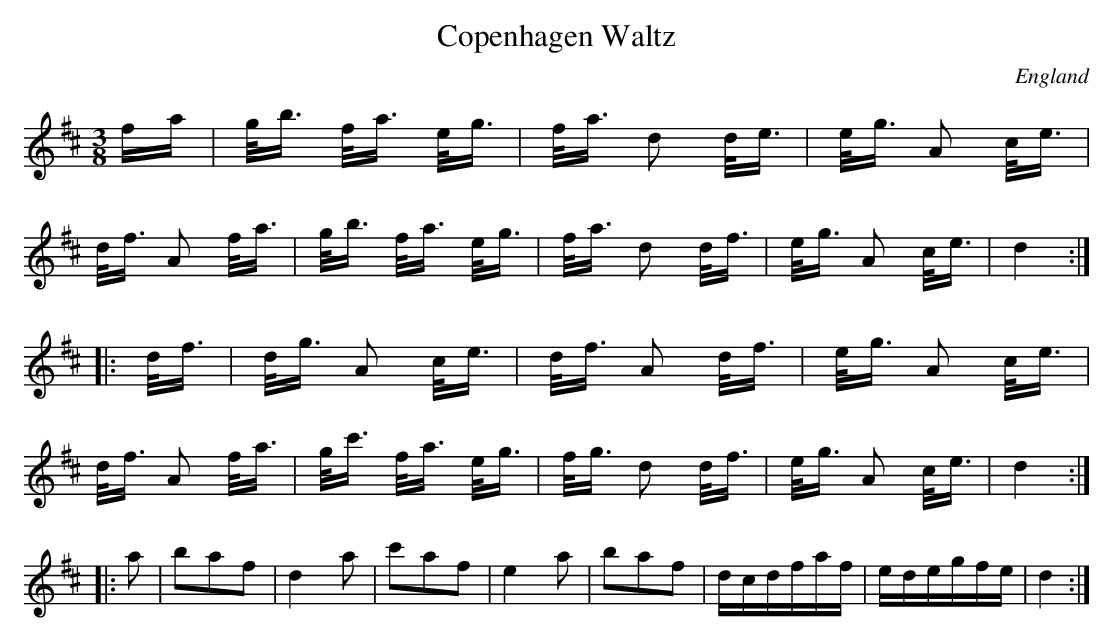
X:1
T:Copenhagen Waltz
L:1/16
M:3/8
O:England
K:D major
fa | \
g<b f<a e<g | f<a d2 d<e | e<g A2 c<e | d<f A2 f<a | \
g<b f<a e<g | f<a d2 d<f | e<g A2 c<e | d4 ::
d<f |\
d<g  A2 c<e | d<f A2 d<f | e<g A2 c<e | d<f A2 f<a | \
g<c' f<a e<g | f<g d2 d<f | e<g A2 c<e | d4 ::
[L:1/8] \
a |\
baf | d2 a | c'af | e2 a | baf | d/c/d/f/a/f/ | e/d/e/g/f/e/ | d2 :|
